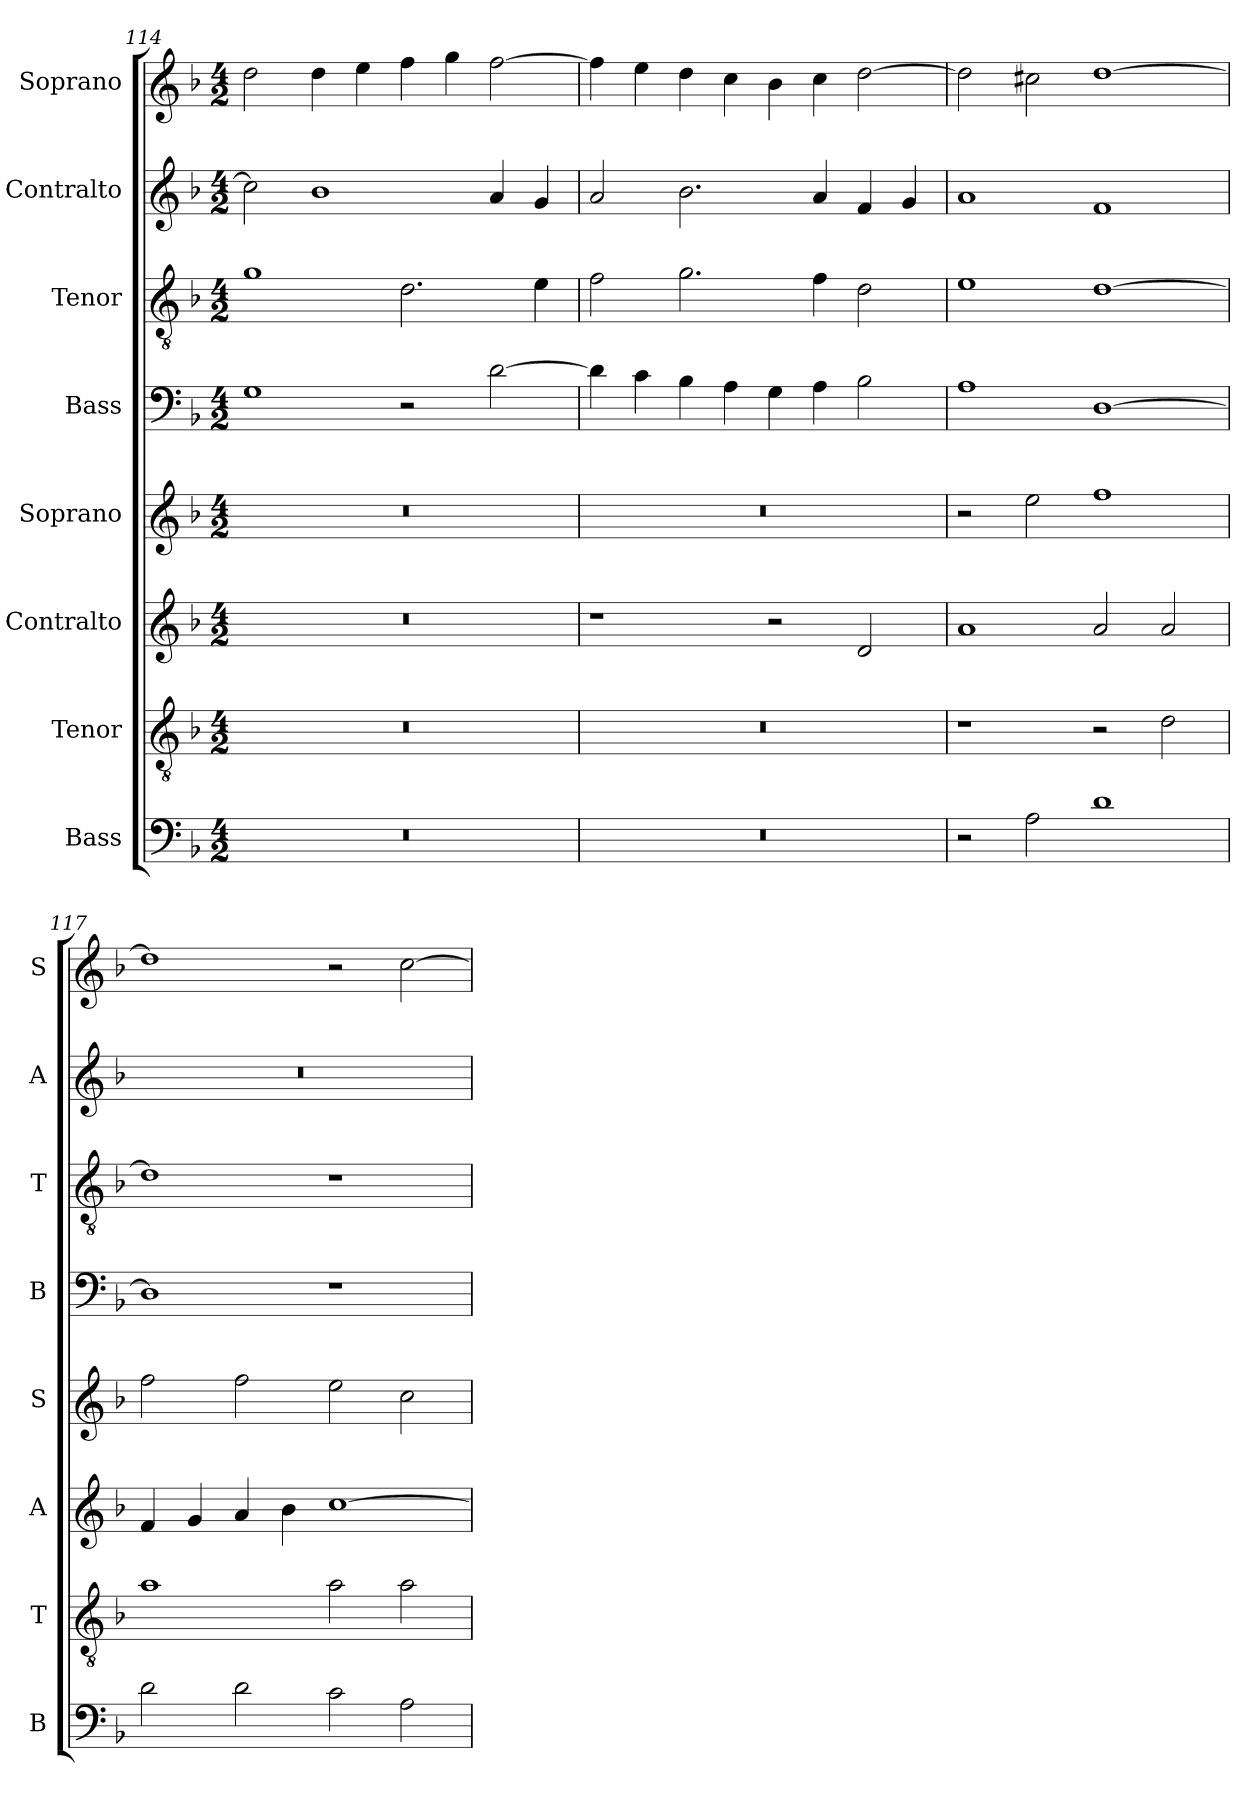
**kern	**kern	**kern	**kern	**kern	**kern	**kern	**kern
*part8	*part7	*part6	*part5	*part4	*part3	*part2	*part1
*staff8	*staff7	*staff6	*staff5	*staff4	*staff3	*staff2	*staff1
*I"Bass	*I"Tenor	*I"Contralto	*I"Soprano	*I"Bass	*I"Tenor	*I"Contralto	*I"Soprano
*I'B	*I'T	*I'A	*I'S	*I'B	*I'T	*I'A	*I'S
*clefF4	*clefGv2	*clefG2	*clefG2	*clefF4	*clefGv2	*clefG2	*clefG2
*k[b-]	*k[b-]	*k[b-]	*k[b-]	*k[b-]	*k[b-]	*k[b-]	*k[b-]
*G:dor	*G:dor	*G:dor	*G:dor	*G:dor	*G:dor	*G:dor	*G:dor
*M4/2	*M4/2	*M4/2	*M4/2	*M4/2	*M4/2	*M4/2	*M4/2
=114	=114	=114	=114	=114	=114	=114	=114
0r	0r	0r	0r	1G	1g	2cc]	2dd
.	.	.	.	.	.	1b-	4dd
.	.	.	.	.	.	.	4ee
.	.	.	.	2r	2.d	.	4ff
.	.	.	.	.	.	.	4gg
.	.	.	.	[2d	.	4a	[2ff
.	.	.	.	.	4e	4g	.
=115	=115	=115	=115	=115	=115	=115	=115
0r	0r	1r	0r	4d]	2f	2a	4ff]
.	.	.	.	4c	.	.	4ee
.	.	.	.	4B-	2.g	2.b-	4dd
.	.	.	.	4A	.	.	4cc
.	.	2r	.	4G	.	.	4b-
.	.	.	.	4A	4f	4a	4cc
.	.	2d	.	2B-	2d	4f	[2dd
.	.	.	.	.	.	4g	.
=116	=116	=116	=116	=116	=116	=116	=116
2r	1r	1a	2r	1A	1e	1a	2dd]
2A	.	.	2ee	.	.	.	2cc#X
1d	2r	2a	1ff	[1D	[1d	1f	[1dd
.	2d	2a	.	.	.	.	.
=117	=117	=117	=117	=117	=117	=117	=117
2d	1a	4f	2ff	1D]	1d]	0r	1dd]
.	.	4g	.	.	.	.	.
2d	.	4a	2ff	.	.	.	.
.	.	4b-	.	.	.	.	.
2c	2a	[1cc	2ee	1r	1r	.	2r
2A	2a	.	2cc	.	.	.	[2cc
=	=	=	=	=	=	=	=
*-	*-	*-	*-	*-	*-	*-	*-
